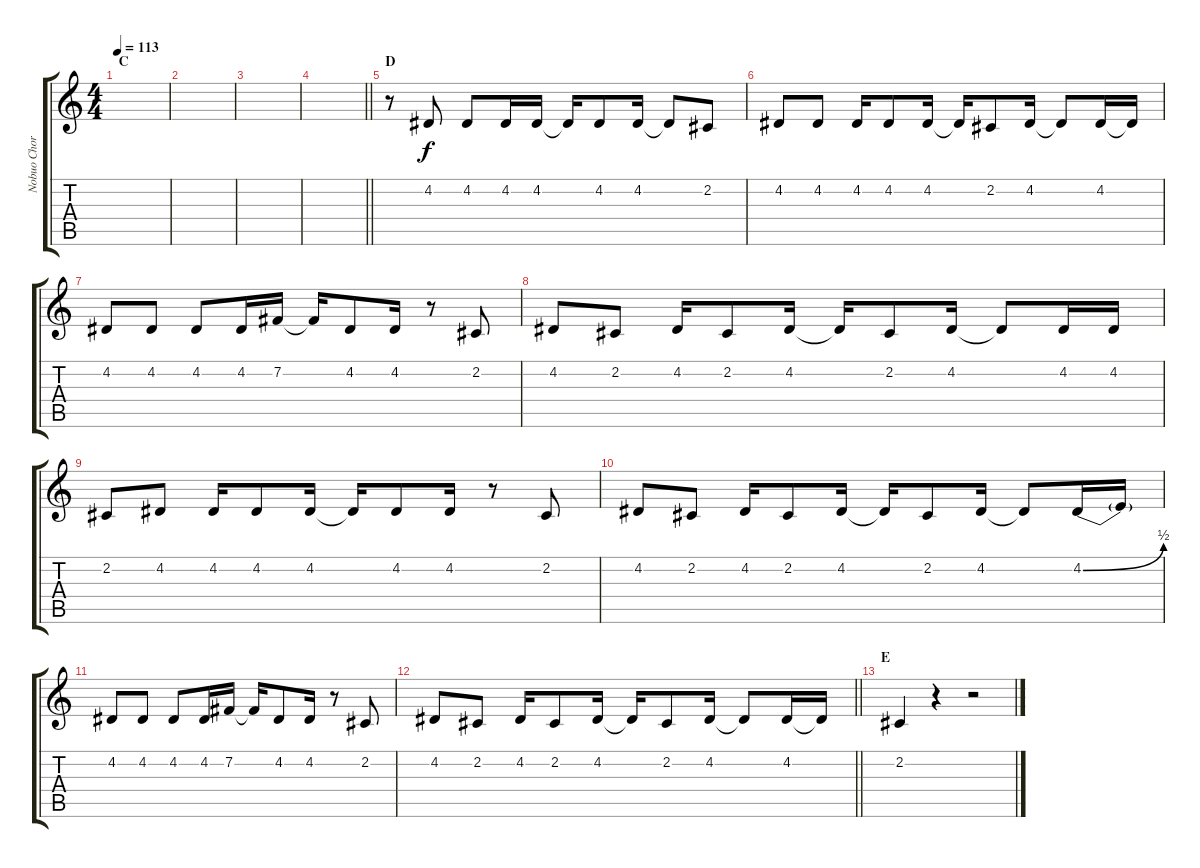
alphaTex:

\track ("Nobuo Chorus" "Nobuo Chor") {instrument altosax}
\staff {score tabs}
\tuning (E4 B3 G3 D3 A2 E2) {hide}
\ts (4 4)
\section ("" "C")
\tempo 113
\clef g2
\ks c
|
|
|
\barLineRight lightlight
|
\section ("" "D")
r.8 4.2.8 4.2.8 4.2.16 4.2.16 4.2{t}.16 4.2.8 4.2.16 4.2{t}.8 2.2.8 |
4.2.8 4.2.8 4.2.16 4.2.8 4.2.16 4.2{t}.16 2.2.8 4.2.16 4.2{t}.8 4.2.16 4.2{t}.16 |
4.2.8 4.2.8 4.2.8 4.2.16 7.2.16 7.2{t}.16 4.2.8 4.2.16 r.8 2.2.8 |
4.2.8 2.2.8 4.2.16 2.2.8 4.2.16 4.2{t}.16 2.2.8 4.2.16 4.2{t}.8 4.2.16 4.2.16 |
2.2.8 4.2.8 4.2.16 4.2.8 4.2.16 4.2{t}.16 4.2.8 4.2.16 r.8 2.2.8 |
4.2.8 2.2.8 4.2.16 2.2.8 4.2.16 4.2{t}.16 2.2.8 4.2.16 4.2{t}.8 4.2{be (bend 0 0 60 2)}.16 4.2{t}.16 |
4.2.8 4.2.8 4.2.8 4.2.16 7.2.16 7.2{t}.16 4.2.8 4.2.16 r.8 2.2.8 |
\barLineRight lightlight
4.2.8 2.2.8 4.2.16 2.2.8 4.2.16 4.2{t}.16 2.2.8 4.2.16 4.2{t}.8 4.2.16 4.2{t}.16 |
\section ("" "E")
2.2.4 r.4 r.2
